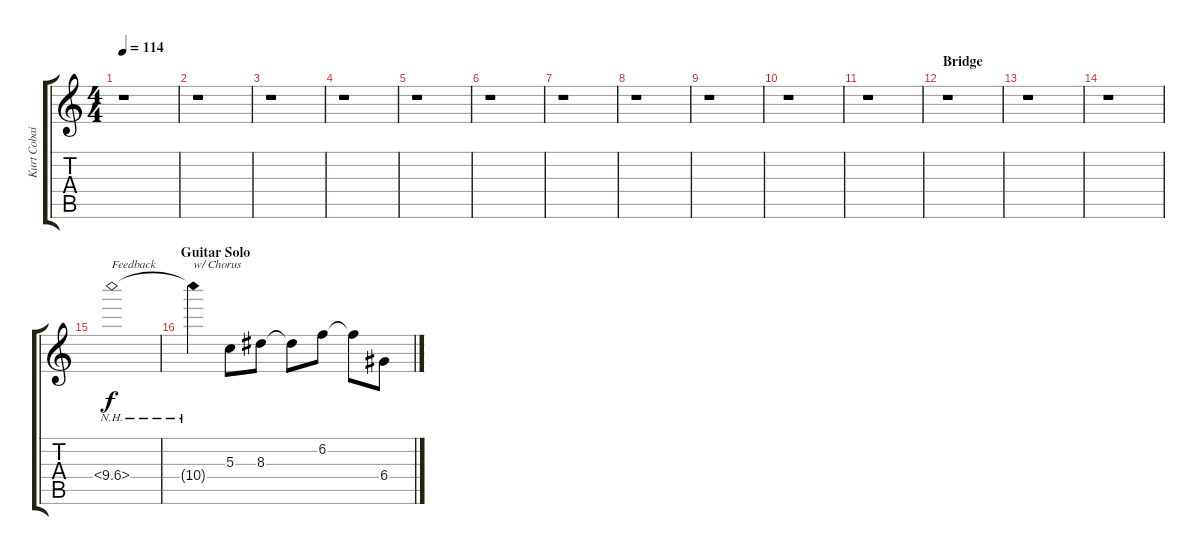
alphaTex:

\track ("Kurt Cobain - Guitar Solo" "Kurt Cobai") {instrument distortionguitar}
\staff {score tabs}
\tuning (E4 B3 G3 D3 A2 E2) {hide}
\ts (4 4)
\tempo 114
\clef g2
\ks c
r.1{dy f} |
r.1 |
r.1 |
r.1 |
r.1 |
r.1 |
r.1 |
r.1 |
r.1 |
r.1 |
r.1 |
\section ("" "Bridge")
r.1 |
r.1 |
r.1 |
10.4{nh}.1{txt "Feedback"} |
\section ("" "Guitar Solo")
10.4{nh t}.4{txt "w/ Chorus"} 5.3.8 8.3.8 8.3{t}.8 6.2.8 6.2{t}.8 6.4.8
